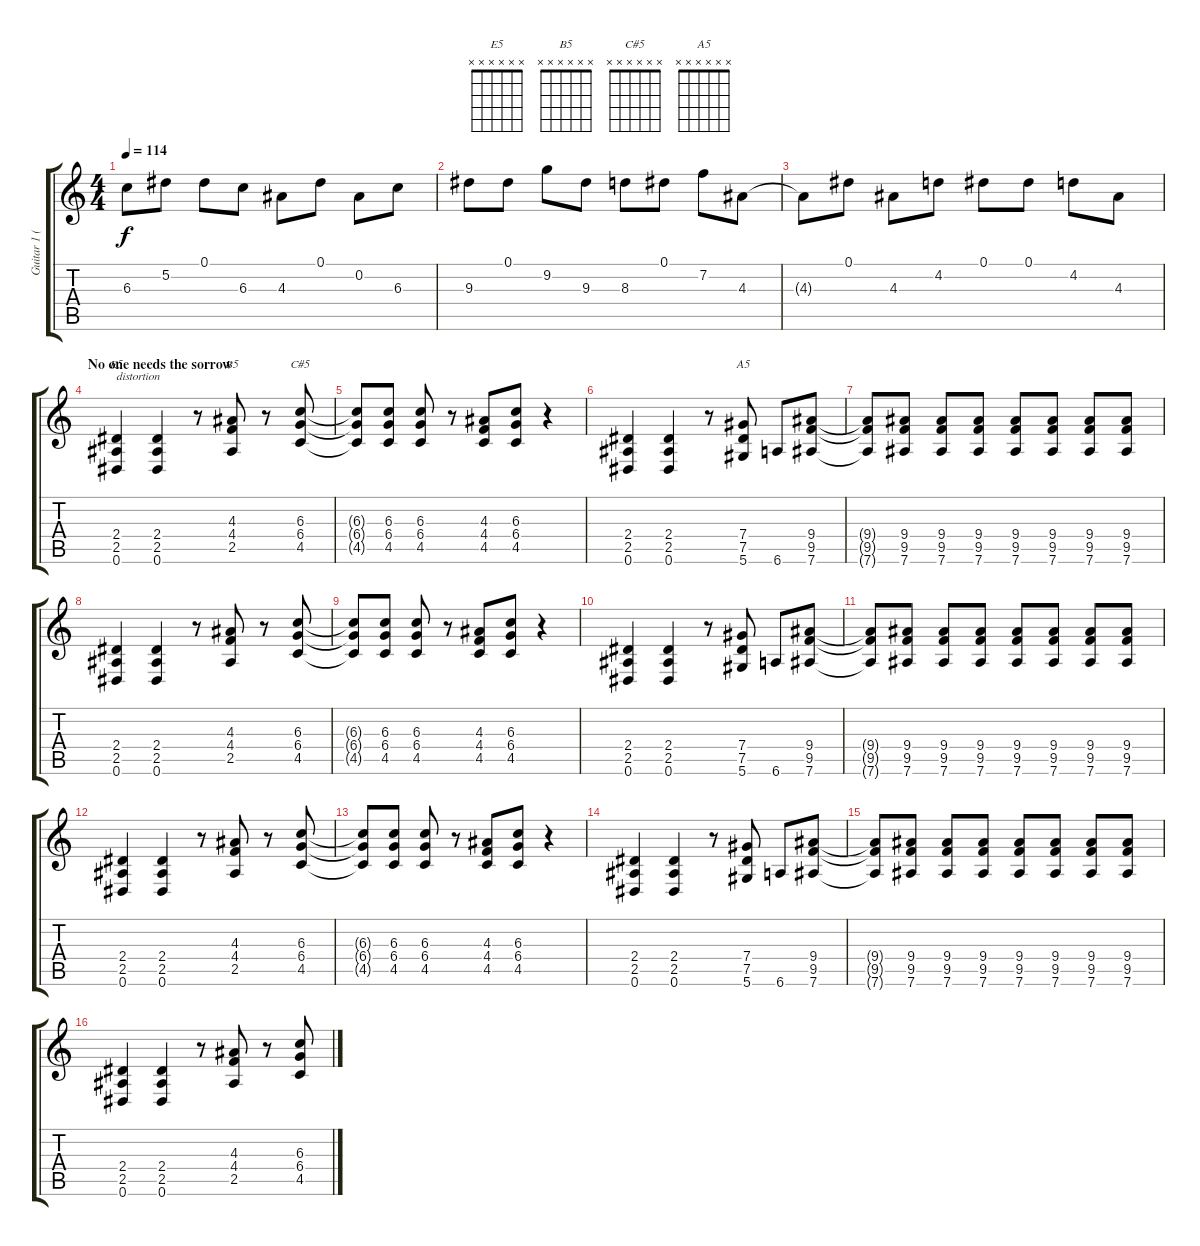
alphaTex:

\track ("Guitar 1 (Slash)" "Guitar 1 (") {instrument overdrivenguitar}
\staff {score tabs}
\tuning (Eb4 Bb3 Gb3 Db3 Ab2 Eb2) {hide}
\chord ("E5" x x x x x x)
\chord ("B5" x x x x x x)
\chord ("C#5" x x x x x x)
\chord ("A5" x x x x x x)
\ts (4 4)
\tempo 114
\clef g2
\ks c
6.3{t}.8{dy f} 5.2.8 0.1.8 6.3.8 4.3.8 0.1.8 0.2.8 6.3.8 |
9.3.8 0.1.8 9.2.8 9.3.8 8.3.8 0.1.8 7.2.8 4.3.8 |
4.3{t}.8 0.1.8 4.3.8 4.2.8 0.1.8 0.1.8 4.2.8 4.3.8 |
\section ("" "No one needs the sorrow")
(2.4 2.5 0.6).4{ch "E5" txt "distortion" instrument overdrivenguitar} (2.4 2.5 0.6).4 r.8 (4.3 4.4 2.5).8{ch "B5"} r.8 (6.3 6.4 4.5).8{ch "C#5"} |
(6.3{t} 6.4{t} 4.5{t}).8 (6.3 6.4 4.5).8 (6.3 6.4 4.5).8 r.8 (4.3 4.4 4.5).8 (6.3 6.4 4.5).8 r.4 |
(2.4 2.5 0.6).4 (2.4 2.5 0.6).4 r.8 (7.4 7.5 5.6).8{ch "A5"} 6.6.8 (9.4 9.5 7.6).8 |
(9.4{t} 9.5{t} 7.6{t}).8 (9.4 9.5 7.6).8 (9.4 9.5 7.6).8 (9.4 9.5 7.6).8 (9.4 9.5 7.6).8 (9.4 9.5 7.6).8 (9.4 9.5 7.6).8 (9.4 9.5 7.6).8 |
(2.4 2.5 0.6).4 (2.4 2.5 0.6).4 r.8 (4.3 4.4 2.5).8 r.8 (6.3 6.4 4.5).8 |
(6.3{t} 6.4{t} 4.5{t}).8 (6.3 6.4 4.5).8 (6.3 6.4 4.5).8 r.8 (4.3 4.4 4.5).8 (6.3 6.4 4.5).8 r.4 |
(2.4 2.5 0.6).4 (2.4 2.5 0.6).4 r.8 (7.4 7.5 5.6).8 6.6.8 (9.4 9.5 7.6).8 |
(9.4{t} 9.5{t} 7.6{t}).8 (9.4 9.5 7.6).8 (9.4 9.5 7.6).8 (9.4 9.5 7.6).8 (9.4 9.5 7.6).8 (9.4 9.5 7.6).8 (9.4 9.5 7.6).8 (9.4 9.5 7.6).8 |
(2.4 2.5 0.6).4 (2.4 2.5 0.6).4 r.8 (4.3 4.4 2.5).8 r.8 (6.3 6.4 4.5).8 |
(6.3{t} 6.4{t} 4.5{t}).8 (6.3 6.4 4.5).8 (6.3 6.4 4.5).8 r.8 (4.3 4.4 4.5).8 (6.3 6.4 4.5).8 r.4 |
(2.4 2.5 0.6).4 (2.4 2.5 0.6).4 r.8 (7.4 7.5 5.6).8 6.6.8 (9.4 9.5 7.6).8 |
(9.4{t} 9.5{t} 7.6{t}).8 (9.4 9.5 7.6).8 (9.4 9.5 7.6).8 (9.4 9.5 7.6).8 (9.4 9.5 7.6).8 (9.4 9.5 7.6).8 (9.4 9.5 7.6).8 (9.4 9.5 7.6).8 |
(2.4 2.5 0.6).4 (2.4 2.5 0.6).4 r.8 (4.3 4.4 2.5).8 r.8 (6.3 6.4 4.5).8
